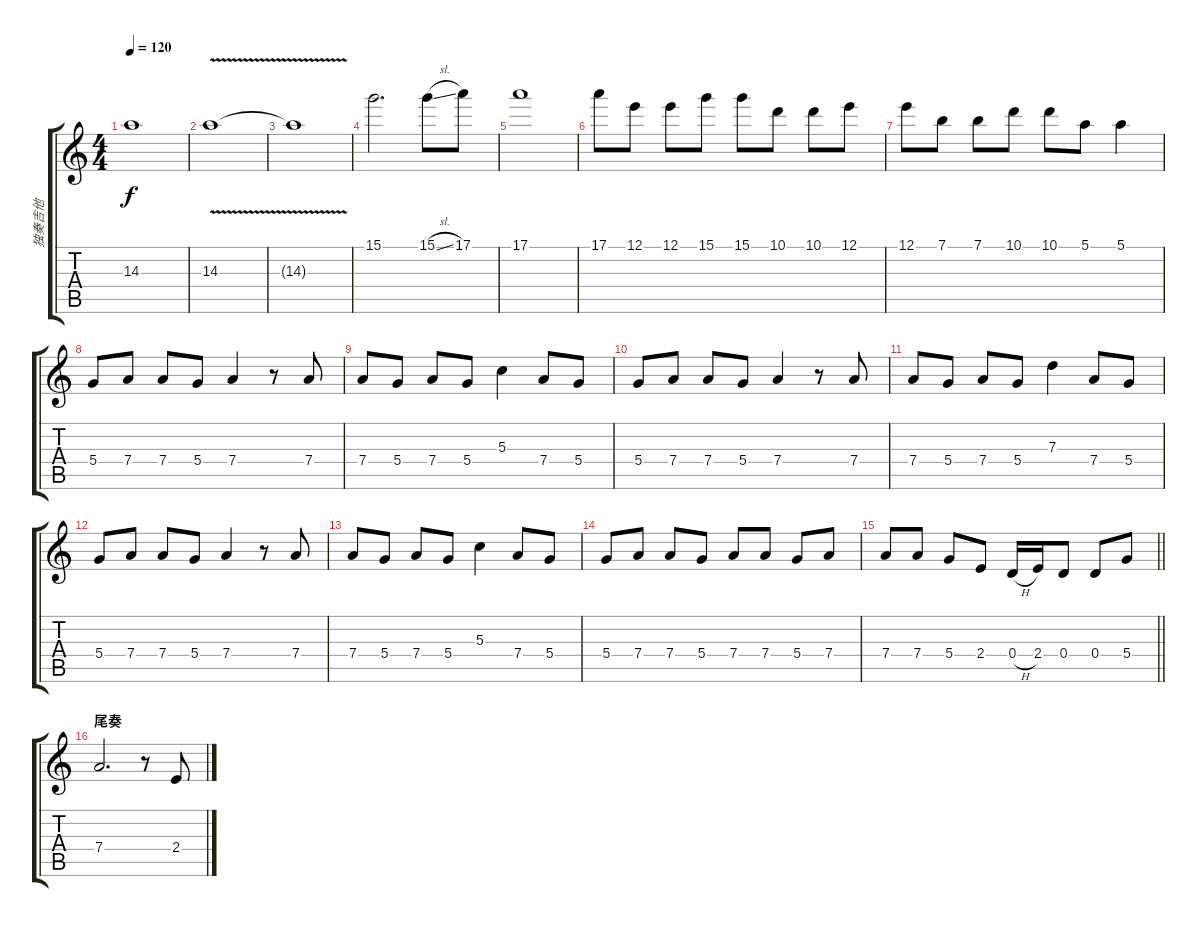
\track ("独奏吉他" "独奏吉他") {instrument distortionguitar}
\staff {score tabs}
\tuning (E4 B3 G3 D3 A2 E2) {hide}
\ts (4 4)
\tempo 120
\clef g2
\ks c
14.3{t}.1{dy f} |
14.3{v}.1 |
14.3{t}.1 |
15.1.2{d} 15.1{sl}.8 17.1.8 |
17.1.1 |
17.1.8 12.1.8 12.1.8 15.1.8 15.1.8 10.1.8 10.1.8 12.1.8 |
12.1.8 7.1.8 7.1.8 10.1.8 10.1.8 5.1.8 5.1.4 |
5.4.8 7.4.8 7.4.8 5.4.8 7.4.4 r.8 7.4.8 |
7.4.8 5.4.8 7.4.8 5.4.8 5.3.4 7.4.8 5.4.8 |
5.4.8 7.4.8 7.4.8 5.4.8 7.4.4 r.8 7.4.8 |
7.4.8 5.4.8 7.4.8 5.4.8 7.3.4 7.4.8 5.4.8 |
5.4.8 7.4.8 7.4.8 5.4.8 7.4.4 r.8 7.4.8 |
7.4.8 5.4.8 7.4.8 5.4.8 5.3.4 7.4.8 5.4.8 |
5.4.8 7.4.8 7.4.8 5.4.8 7.4.8 7.4.8 5.4.8 7.4.8 |
\barLineRight lightlight
7.4.8 7.4.8 5.4.8 2.4.8 0.4{h}.16 2.4.16 0.4.8 0.4.8 5.4.8 |
\section ("" "尾奏")
7.4.2{d instrument electricguitarjazz} r.8 2.4.8
